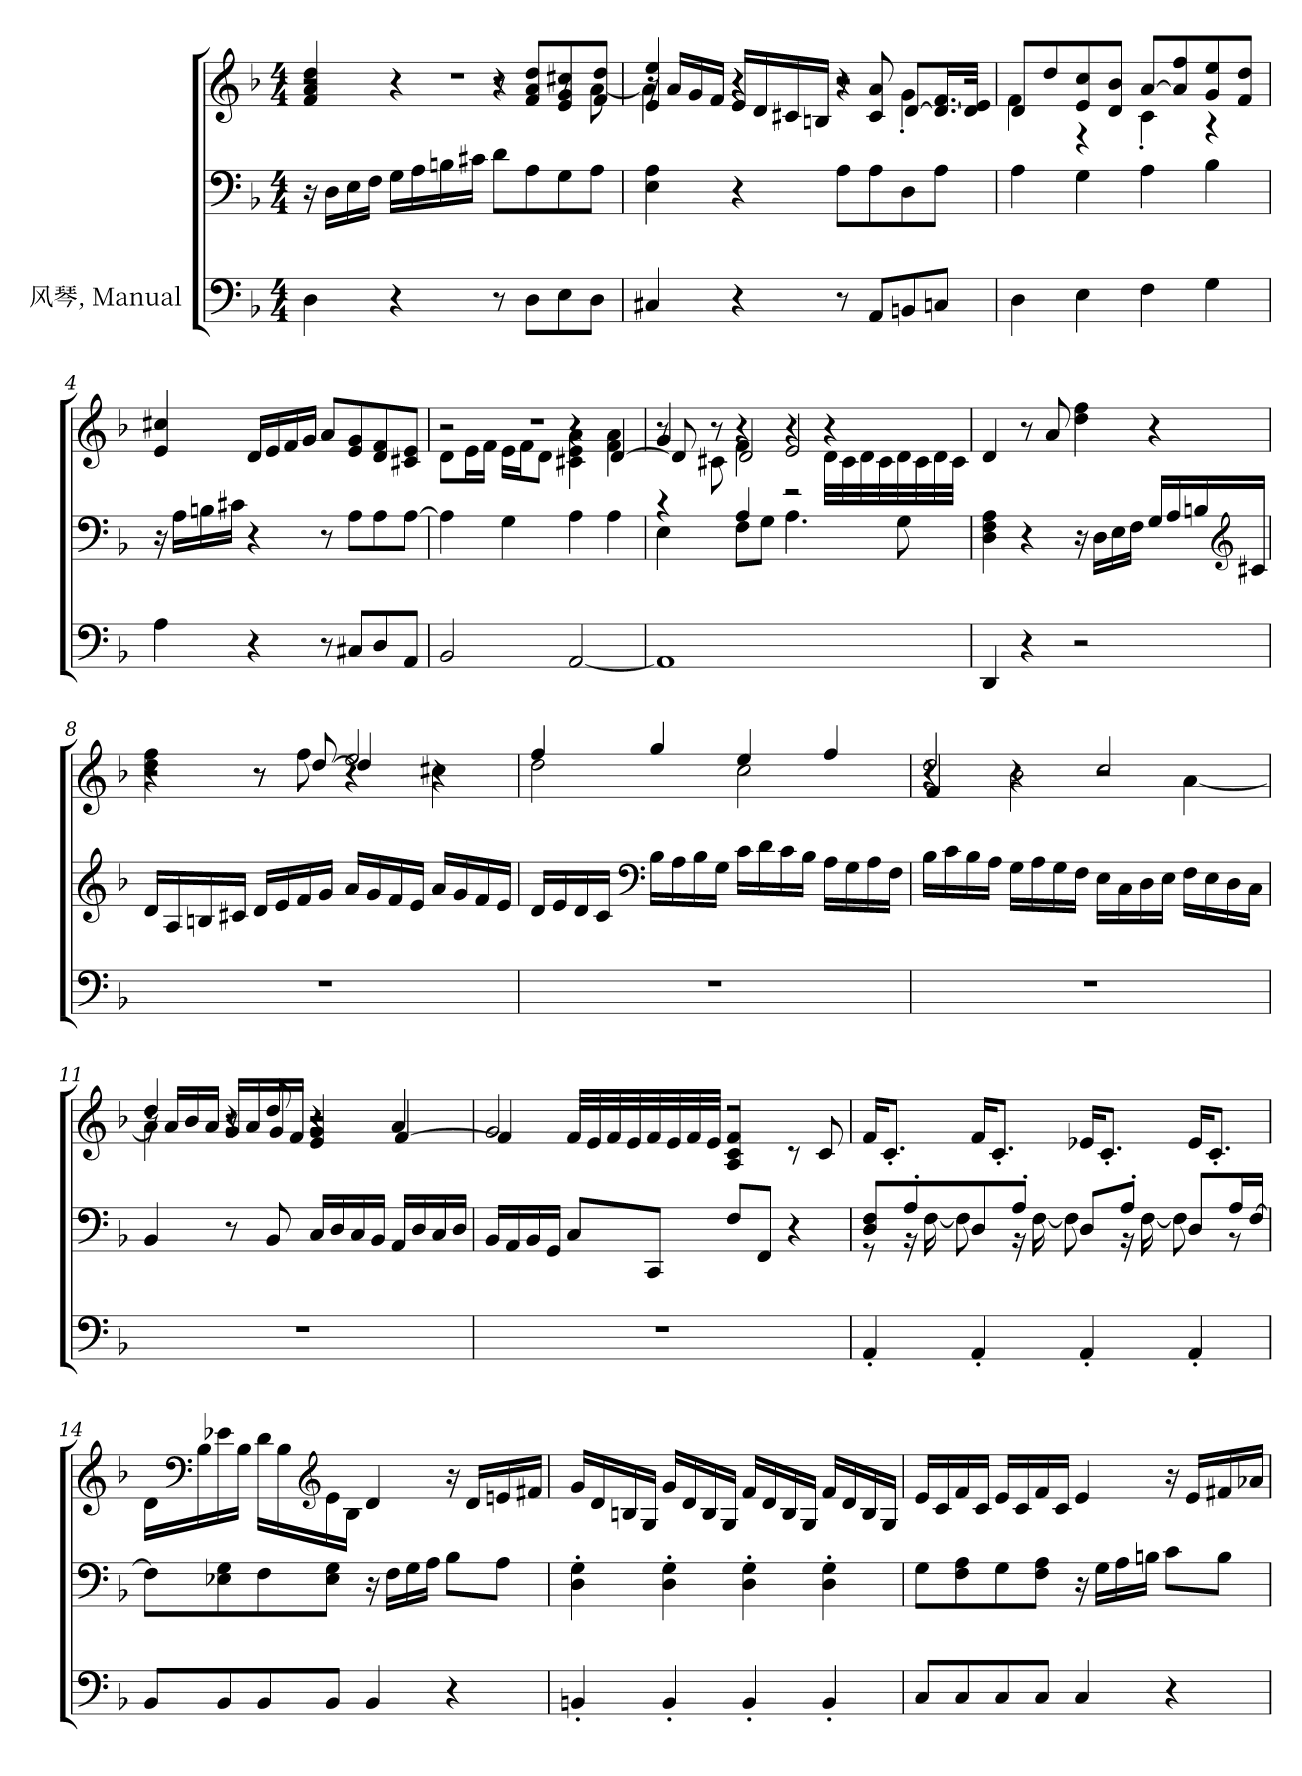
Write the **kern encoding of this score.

**kern	**kern	**kern
*part1	*part1	*part1
*staff3	*staff2	*staff1
*I"风琴, Manual	*	*
*clefF4	*clefF4	*clefG2
*k[b-]	*k[b-]	*k[b-]
*M4/4	*M4/4	*M4/4
*MM72	*MM72	*MM72
=1	=1	=1
*	*	*^
*	*	*	*^
4D\	16r	1r	2r	4f/ 4a/ 4dd/
.	16D\LL	.	.	.
.	16E\	.	.	.
.	16F\JJ	.	.	.
4r	16G\LL	.	.	4r
.	16A\	.	.	.
.	16Bn\	.	.	.
.	16c#X\JJ	.	.	.
8r	8d\L	.	4r	8r
8D\L	8A\	.	.	8f/ 8a/ 8dd/L
8E\	8G\	.	8r	8e/ 8g/ 8cc#X/
8D\J	8A\J	.	[8a\	8f/ 8dd/J
=2	=2	=2	=2	=2
4C#X/	4E\ 4A\	4e/ 4ee/	4a\]	16r
.	.	.	.	16a/LL
.	.	.	.	16g/
.	.	.	.	16f/JJ
4r	4r	4r	4r	16e/LL
.	.	.	.	16d/
.	.	.	.	16c#X/
.	.	.	.	16Bn/JJ
8r	8A\L	2r	4r	8r
8AA/L	8A\	.	.	8c#/ 8a/
8BBn/	8D\	.	4g'\	[8d/L
8Cn/J	8A\J	.	.	16.d/_ 16.f/L
.	.	.	.	32d/] 32e/JJk
*	*	*	*v	*v
=3	=3	=3	=3
4D\	4A\	8d/L	4f\
.	.	8dd/	.
4E\	4G\	8e/ 8cc/	4r
.	.	8d/ 8b-/J	.
4F\	4A\	[8a/L	4c'\
.	.	8a/] 8ff/	.
4G\	4B-\	8g/ 8ee/	4r
.	.	8f/ 8dd/J	.
*	*	*v	*v
!!LO:LB:g=z
=4	=4	=4
4A\	16r	4e/ 4cc#X/
.	16A\LL	.
.	16Bn\	.
.	16c#X\JJ	.
4r	4r	16d/LL
.	.	16e/
.	.	16f/
.	.	16g/JJ
8r	8r	8a/L
8C#X/L	8A\L	8e/ 8g/
8D/	8A\	8d/ 8f/
8AA/J	[8A\J	8c#X/ 8e/J
=5	=5	=5
*	*	*^
*	*	*	*^
2BB-/	4A\]	1r	8d\L	2r
.	.	.	16e\L	.
.	.	.	16f\JJ	.
.	4G\	.	16e\LL	.
.	.	.	16f\J	.
.	.	.	8d\J	.
[2AA/	4A\	.	4c#X\ 4e\ 4a\	4r
.	4A\	.	4f\ 4a\	[4d/
=6	=6	=6	=6	=6
*	*^	*	*	*
1AA]	4r	4E\	4g/	8r	8d/]
.	.	.	.	8c#X\	8r
.	4A/	8F\L	4r	4f\	2d/
.	.	8G\J	.	.	.
.	2r	4.A\	2e/	4r	.
.	.	.	.	32d\LLL	4r
.	.	.	.	32c#\	.
.	.	.	.	32d\	.
.	.	.	.	32c#\	.
.	.	8G\	.	32d\	.
.	.	.	.	32c#\	.
.	.	.	.	32d\	.
.	.	.	.	32c#\JJJ	.
*	*v	*v	*	*	*
*	*	*v	*v	*v
!!LO:LB:g=z
=7	=7	=7
4DD/	4D\ 4F\ 4A\	4d/
4r	4r	8r
.	.	8a/
2r	16r	4dd\ 4ff\
.	16D\LL	.
.	16E\	.
.	16F\JJ	.
.	16G/LL	4r
.	16A/	.
.	16Bn/	.
*	*clefG2	*
.	16c#X/JJ	.
=8	=8	=8
*	*	*^
*	*	*	*^
1r	16d/LL	2r	4dd\ 4ff\	4r
.	16A/	.	.	.
.	16Bn/	.	.	.
.	16c#X/JJ	.	.	.
.	16d/LL	.	8r	8r
.	16e/	.	.	.
.	16f/	.	8ff\	[8dd/
.	16g/JJ	.	.	.
.	16a/LL	2ee/	4r	4dd/]
.	16g/	.	.	.
.	16f/	.	.	.
.	16e/JJ	.	.	.
.	16a/LL	.	4cc#X\	4r
.	16g/	.	.	.
.	16f/	.	.	.
.	16e/JJ	.	.	.
*	*	*	*v	*v
!!LO:LB:g=z
=9	=9	=9	=9
1r	16d/LL	4ff/	2dd\
.	16e/	.	.
.	16d/	.	.
.	16c/JJ	.	.
*	*clefF4	*	*
.	16B-\LL	4gg/	.
.	16A\	.	.
.	16B-\	.	.
.	16G\JJ	.	.
.	16c\LL	4ee/	2cc\
.	16d\	.	.
.	16c\	.	.
.	16B-\JJ	.	.
.	16A\LL	4ff/	.
.	16G\	.	.
.	16A\	.	.
.	16F\JJ	.	.
=10	=10	=10	=10
*	*	*	*^
1r	16B-\LL	2dd/	4r	4f/
.	16c\	.	.	.
.	16B-\	.	.	.
.	16A\JJ	.	.	.
.	16G\LL	.	2b-\	4r
.	16A\	.	.	.
.	16G\	.	.	.
.	16F\JJ	.	.	.
.	16E\LL	2cc/	.	2r
.	16C\	.	.	.
.	16D\	.	.	.
.	16E\JJ	.	.	.
.	16F\LL	.	[4a\	.
.	16E\	.	.	.
.	16D\	.	.	.
.	16C\JJ	.	.	.
!!LO:PB:g=z	!!	!!
=11	=11	=11	=11	=11
1r	4BB-/	4dd/	4a\]	16r
.	.	.	.	16a/LL
.	.	.	.	16b-/
.	.	.	.	16a/JJ
.	8r	8r	4r	16g/LL
.	.	.	.	16a/
.	8BB-/	8dd/	.	16g/
.	.	.	.	16f/JJ
.	16C/LL	4r	2r	4e/ 4g/
.	16D/	.	.	.
.	16C/	.	.	.
.	16BB-/JJ	.	.	.
.	16AA/LL	4a/	.	[4f/
.	16D/	.	.	.
.	16C/	.	.	.
.	16D/JJ	.	.	.
*	*	*	*v	*v
=12	=12	=12	=12
1r	16BB-/LL	2g/	4f/]
.	16AA/	.	.
.	16BB-/	.	.
.	16GG/JJ	.	.
.	8C/L	.	32f/LLL
.	.	.	32e/
.	.	.	32f/
.	.	.	32e/
.	8CC/J	.	32f/
.	.	.	32e/
.	.	.	32f/
.	.	.	32e/JJJ
.	8F/L	2r	4A/ 4c/ 4f/
.	8FF/J	.	.
.	4r	.	8r
.	.	.	8c/
*	*	*v	*v
!!LO:LB:g=z
=13	=13	=13
*	*^	*
4AA'/	8D/ 8F/L	8r	16f/KL
.	.	.	8.c'/J
.	8A'/	16r	.
.	.	[16F\	.
4AA'/	8D/	8F\]	16f/KL
.	.	.	8.c'/J
.	8A'/J	16r	.
.	.	[16F\	.
4AA'/	8D/L	8F\]	16e-X/KL
.	.	.	8.c'/J
.	8A'/J	16r	.
.	.	[16F\	.
4AA'/	8D/L	8F\]	16e-/KL
.	.	.	8.c'/J
.	16A/L	8r	.
.	[16F/JJ	.	.
*	*v	*v	*
=14	=14	=14
8BB-/L	8F\L]	16d\LL
*	*	*clefF4
.	.	16B-\
8BB-/	8E-X\ 8G\	16e-X\
.	.	16B-\JJ
8BB-/	8F\	16d\LL
.	.	16B-\
*	*	*clefG2
8BB-/J	8E-\ 8G\J	16e-\
.	.	16B-\JJ
4BB-/	16r	4d/
.	16F\LL	.
.	16G\	.
.	16A\JJ	.
4r	8B-\L	16r
.	.	16d/LL
.	8A\J	16en/
.	.	16f#X/JJ
!!LO:LB:g=z
=15	=15	=15
4BBn'/	4D\' 4G\'	16g/LL
.	.	16d/
.	.	16Bn/
.	.	16G/JJ
4BB'/	4D\' 4G\'	16g/LL
.	.	16d/
.	.	16B/
.	.	16G/JJ
4BB'/	4D\' 4G\'	16f/LL
.	.	16d/
.	.	16B/
.	.	16G/JJ
4BB'/	4D\' 4G\'	16f/LL
.	.	16d/
.	.	16B/
.	.	16G/JJ
=16	=16	=16
8C/L	8G\L	16e/LL
.	.	16c/
8C/	8F\ 8A\	16f/
.	.	16c/JJ
8C/	8G\	16e/LL
.	.	16c/
8C/J	8F\ 8A\J	16f/
.	.	16c/JJ
4C/	16r	4e/
.	16G\LL	.
.	16A\	.
.	16Bn\JJ	.
4r	8c\L	16r
.	.	16e/LL
.	8B\J	16f#X/
.	.	16a-X/JJ
=	=	=
*-	*-	*-
